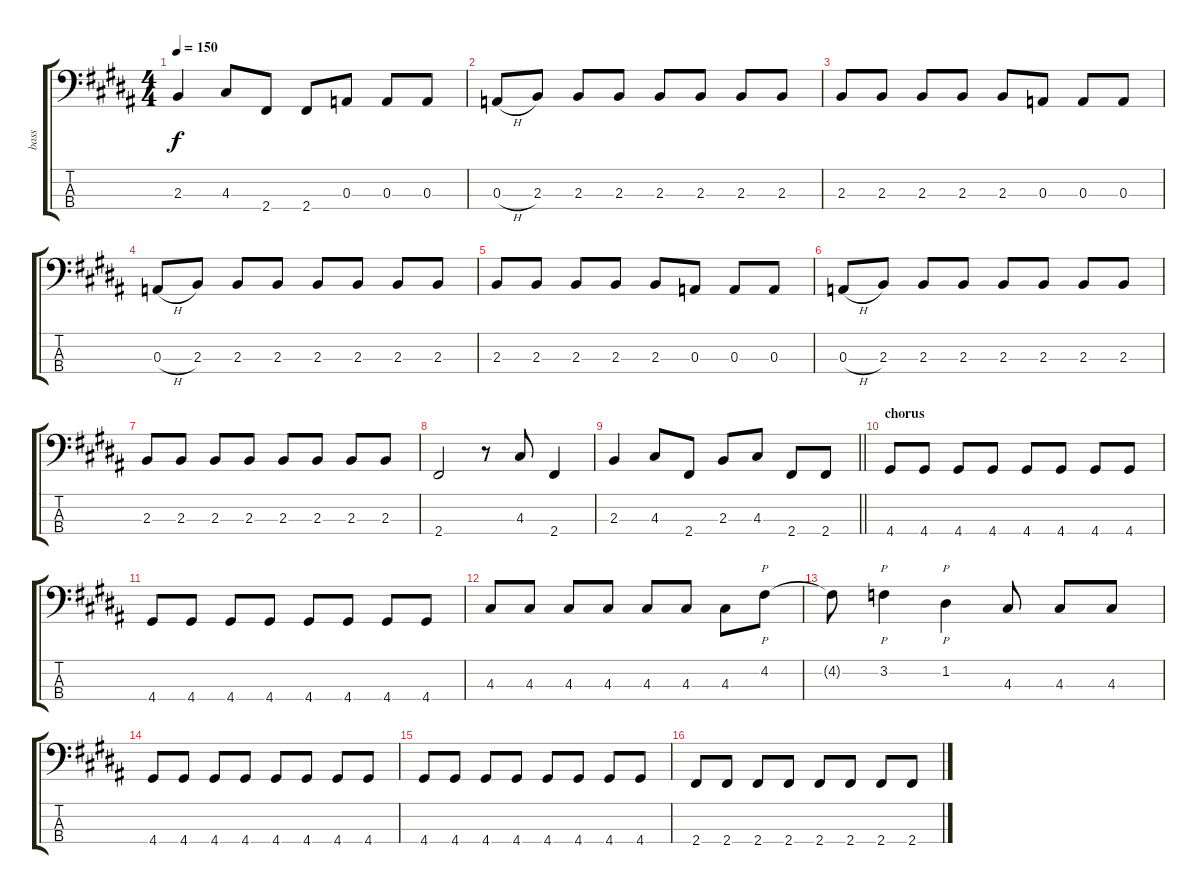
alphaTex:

\track ("bass" "bass") {instrument electricbasspick}
\staff {score tabs}
\tuning (G2 D2 A1 E1) {hide}
\ts (4 4)
\tempo 150
\clef f4
\ks b
2.3.4{dy f} 4.3.8 2.4.8 2.4.8 0.3.8 0.3.8 0.3.8 |
0.3{h}.8 2.3.8 2.3.8 2.3.8 2.3.8 2.3.8 2.3.8 2.3.8 |
2.3.8 2.3.8 2.3.8 2.3.8 2.3.8 0.3.8 0.3.8 0.3.8 |
0.3{h}.8 2.3.8 2.3.8 2.3.8 2.3.8 2.3.8 2.3.8 2.3.8 |
2.3.8 2.3.8 2.3.8 2.3.8 2.3.8 0.3.8 0.3.8 0.3.8 |
0.3{h}.8 2.3.8 2.3.8 2.3.8 2.3.8 2.3.8 2.3.8 2.3.8 |
2.3.8 2.3.8 2.3.8 2.3.8 2.3.8 2.3.8 2.3.8 2.3.8 |
2.4.2 r.8 4.3.8 2.4.4 |
\barLineRight lightlight
2.3.4 4.3.8 2.4.8 2.3.8 4.3.8 2.4.8 2.4.8 |
\section ("" "chorus")
4.4.8 4.4.8 4.4.8 4.4.8 4.4.8 4.4.8 4.4.8 4.4.8 |
4.4.8 4.4.8 4.4.8 4.4.8 4.4.8 4.4.8 4.4.8 4.4.8 |
4.3.8 4.3.8 4.3.8 4.3.8 4.3.8 4.3.8 4.3.8 4.2.8{p} |
4.2{t}.8 3.2.4{p} 1.2.4{p} 4.3.8 4.3.8 4.3.8 |
4.4.8 4.4.8 4.4.8 4.4.8 4.4.8 4.4.8 4.4.8 4.4.8 |
4.4.8 4.4.8 4.4.8 4.4.8 4.4.8 4.4.8 4.4.8 4.4.8 |
2.4.8 2.4.8 2.4.8 2.4.8 2.4.8 2.4.8 2.4.8 2.4.8
